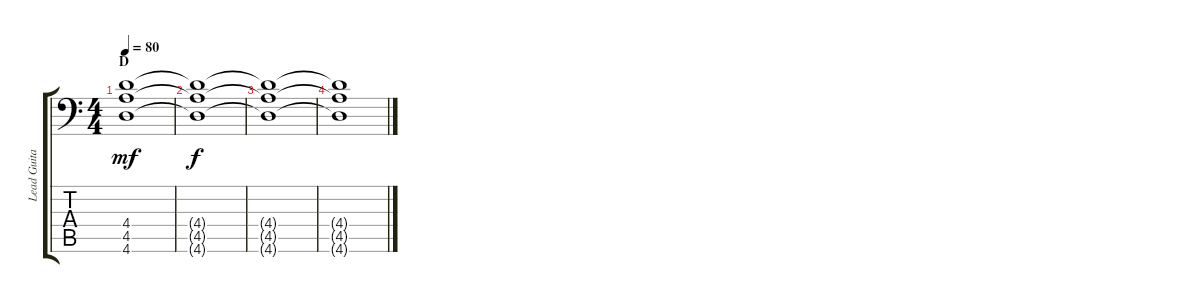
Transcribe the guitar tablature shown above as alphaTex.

\track ("Lead Guitar: Michael Bujaki" "Lead Guita") {instrument overdrivenguitar}
\staff {score tabs}
\tuning (C4 G3 Eb3 Bb2 F2 Bb1) {hide}
\ts (4 4)
\section ("" "D")
\tempo 80
\clef f4
\ks c
(4.4 4.5 4.6).1{dy mf} |
(4.4{t} 4.5{t} 4.6{t}).1{dy f} |
(4.4{t} 4.5{t} 4.6{t}).1 |
(4.4{t} 4.5{t} 4.6{t}).1
